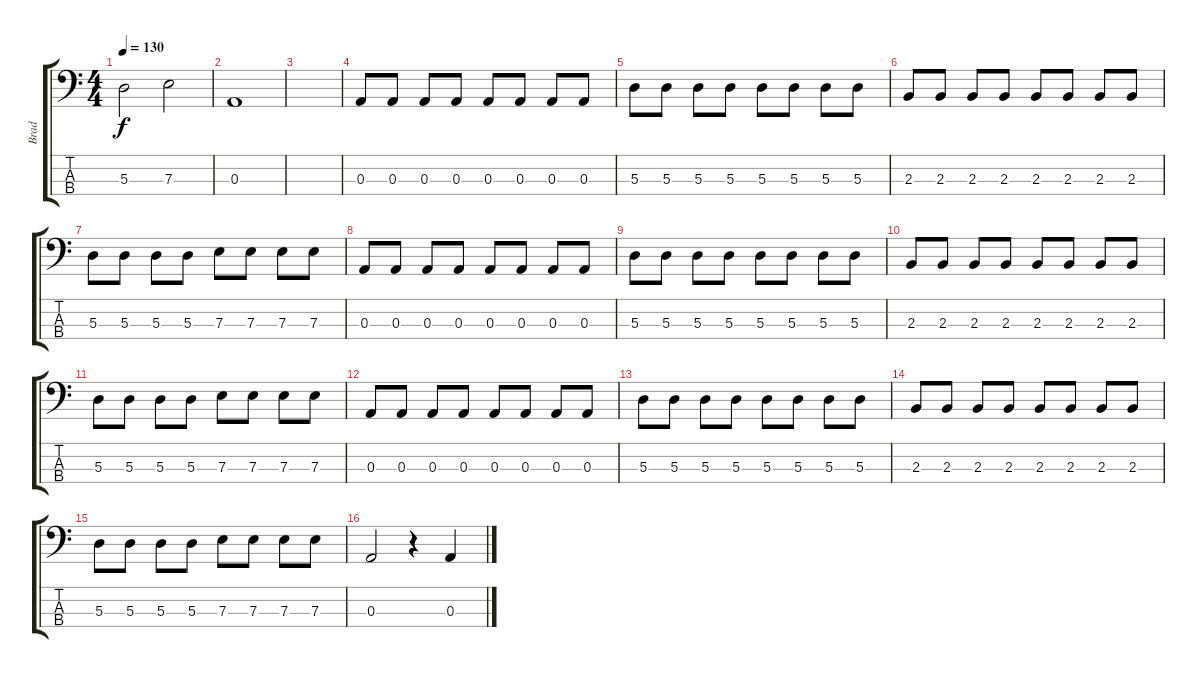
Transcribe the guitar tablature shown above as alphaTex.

\track ("Brad" "Brad") {instrument electricbassfinger}
\staff {score tabs}
\tuning (G2 D2 A1 E1) {hide}
\ts (4 4)
\tempo 130
\clef f4
\ks c
5.3.2{dy f} 7.3.2 |
0.3.1 |
|
0.3.8 0.3.8 0.3.8 0.3.8 0.3.8 0.3.8 0.3.8 0.3.8 |
5.3.8 5.3.8 5.3.8 5.3.8 5.3.8 5.3.8 5.3.8 5.3.8 |
2.3.8 2.3.8 2.3.8 2.3.8 2.3.8 2.3.8 2.3.8 2.3.8 |
5.3.8 5.3.8 5.3.8 5.3.8 7.3.8 7.3.8 7.3.8 7.3.8 |
0.3.8 0.3.8 0.3.8 0.3.8 0.3.8 0.3.8 0.3.8 0.3.8 |
5.3.8 5.3.8 5.3.8 5.3.8 5.3.8 5.3.8 5.3.8 5.3.8 |
2.3.8 2.3.8 2.3.8 2.3.8 2.3.8 2.3.8 2.3.8 2.3.8 |
5.3.8 5.3.8 5.3.8 5.3.8 7.3.8 7.3.8 7.3.8 7.3.8 |
0.3.8 0.3.8 0.3.8 0.3.8 0.3.8 0.3.8 0.3.8 0.3.8 |
5.3.8 5.3.8 5.3.8 5.3.8 5.3.8 5.3.8 5.3.8 5.3.8 |
2.3.8 2.3.8 2.3.8 2.3.8 2.3.8 2.3.8 2.3.8 2.3.8 |
5.3.8 5.3.8 5.3.8 5.3.8 7.3.8 7.3.8 7.3.8 7.3.8 |
0.3.2 r.4 0.3.4
